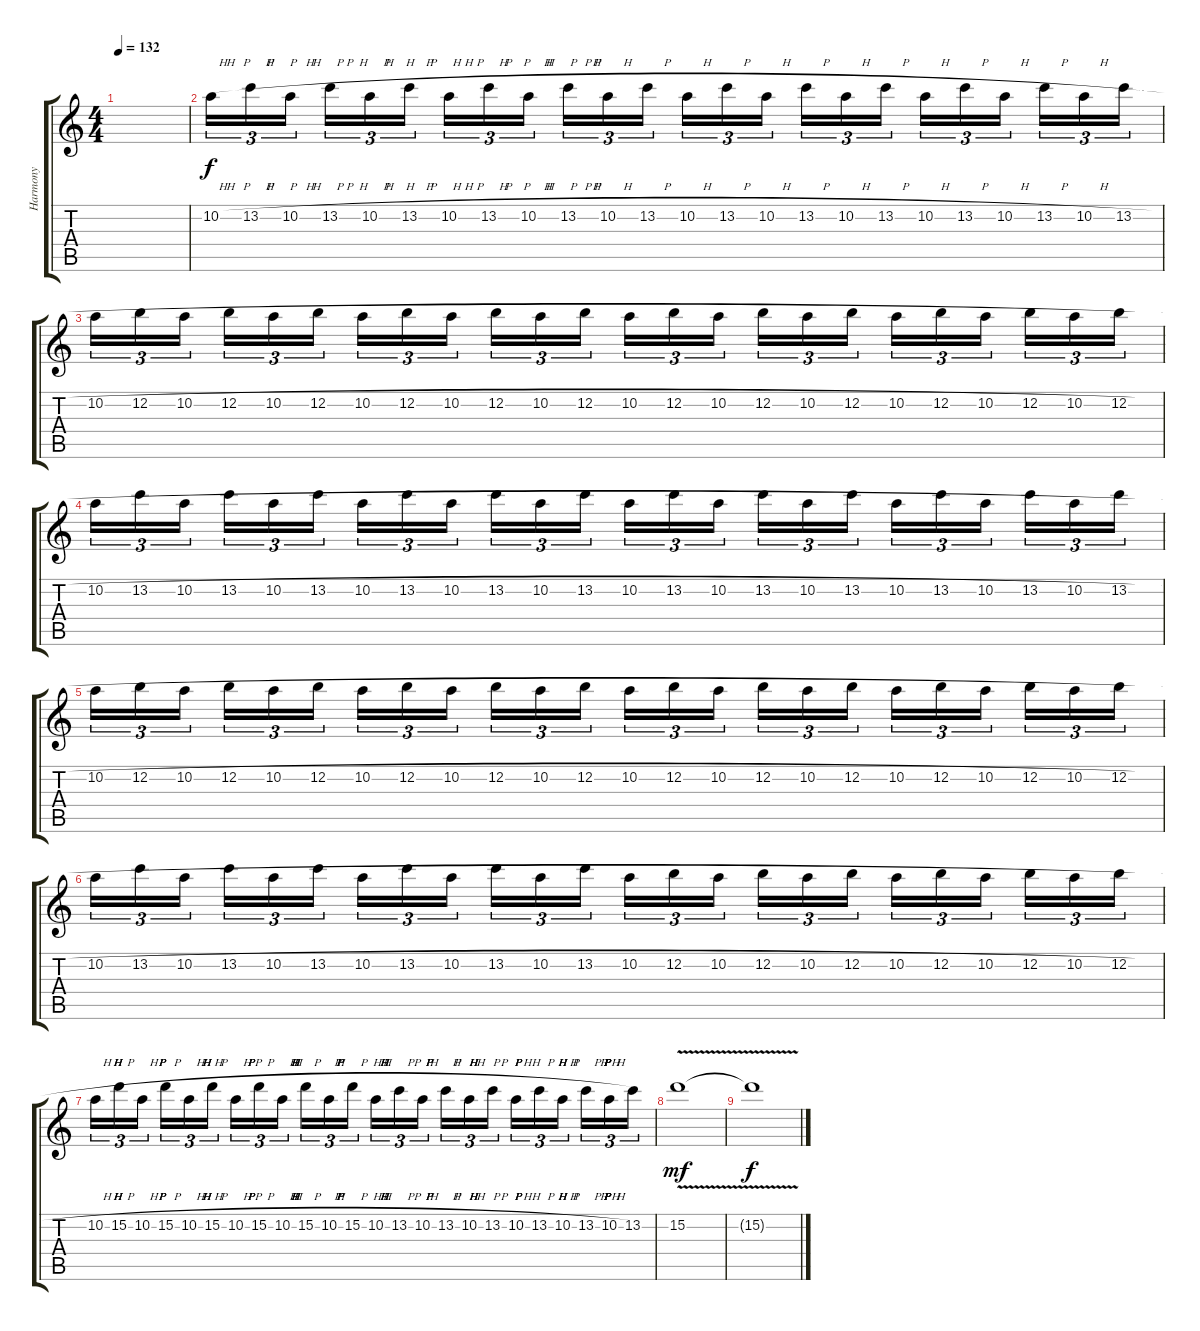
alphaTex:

\track ("Harmony" "Harmony") {instrument overdrivenguitar}
\staff {score tabs}
\tuning (E4 B3 G3 D3 A2 E2) {hide}
\ts (4 4)
\tempo 132
\clef g2
\ks c
|
10.2{h}.16{tu (3 2) volume 11} 13.2{h}.16{tu (3 2)} 10.2{h}.16{tu (3 2)} 13.2{h}.16{tu (3 2)} 10.2{h}.16{tu (3 2)} 13.2{h}.16{tu (3 2)} 10.2{h}.16{tu (3 2)} 13.2{h}.16{tu (3 2)} 10.2{h}.16{tu (3 2)} 13.2{h}.16{tu (3 2)} 10.2{h}.16{tu (3 2)} 13.2{h}.16{tu (3 2)} 10.2{h}.16{tu (3 2)} 13.2{h}.16{tu (3 2)} 10.2{h}.16{tu (3 2)} 13.2{h}.16{tu (3 2)} 10.2{h}.16{tu (3 2)} 13.2{h}.16{tu (3 2)} 10.2{h}.16{tu (3 2)} 13.2{h}.16{tu (3 2)} 10.2{h}.16{tu (3 2)} 13.2{h}.16{tu (3 2)} 10.2{h}.16{tu (3 2)} 13.2{h}.16{tu (3 2)} |
10.2{h}.16{tu (3 2)} 12.2{h}.16{tu (3 2)} 10.2{h}.16{tu (3 2)} 12.2{h}.16{tu (3 2)} 10.2{h}.16{tu (3 2)} 12.2{h}.16{tu (3 2)} 10.2{h}.16{tu (3 2)} 12.2{h}.16{tu (3 2)} 10.2{h}.16{tu (3 2)} 12.2{h}.16{tu (3 2)} 10.2{h}.16{tu (3 2)} 12.2{h}.16{tu (3 2)} 10.2{h}.16{tu (3 2)} 12.2{h}.16{tu (3 2)} 10.2{h}.16{tu (3 2)} 12.2{h}.16{tu (3 2)} 10.2{h}.16{tu (3 2)} 12.2{h}.16{tu (3 2)} 10.2{h}.16{tu (3 2)} 12.2{h}.16{tu (3 2)} 10.2{h}.16{tu (3 2)} 12.2{h}.16{tu (3 2)} 10.2{h}.16{tu (3 2)} 12.2{h}.16{tu (3 2)} |
10.2{h}.16{tu (3 2)} 13.2{h}.16{tu (3 2)} 10.2{h}.16{tu (3 2)} 13.2{h}.16{tu (3 2)} 10.2{h}.16{tu (3 2)} 13.2{h}.16{tu (3 2)} 10.2{h}.16{tu (3 2)} 13.2{h}.16{tu (3 2)} 10.2{h}.16{tu (3 2)} 13.2{h}.16{tu (3 2)} 10.2{h}.16{tu (3 2)} 13.2{h}.16{tu (3 2)} 10.2{h}.16{tu (3 2)} 13.2{h}.16{tu (3 2)} 10.2{h}.16{tu (3 2)} 13.2{h}.16{tu (3 2)} 10.2{h}.16{tu (3 2)} 13.2{h}.16{tu (3 2)} 10.2{h}.16{tu (3 2)} 13.2{h}.16{tu (3 2)} 10.2{h}.16{tu (3 2)} 13.2{h}.16{tu (3 2)} 10.2{h}.16{tu (3 2)} 13.2{h}.16{tu (3 2)} |
10.2{h}.16{tu (3 2)} 12.2{h}.16{tu (3 2)} 10.2{h}.16{tu (3 2)} 12.2{h}.16{tu (3 2)} 10.2{h}.16{tu (3 2)} 12.2{h}.16{tu (3 2)} 10.2{h}.16{tu (3 2)} 12.2{h}.16{tu (3 2)} 10.2{h}.16{tu (3 2)} 12.2{h}.16{tu (3 2)} 10.2{h}.16{tu (3 2)} 12.2{h}.16{tu (3 2)} 10.2{h}.16{tu (3 2)} 12.2{h}.16{tu (3 2)} 10.2{h}.16{tu (3 2)} 12.2{h}.16{tu (3 2)} 10.2{h}.16{tu (3 2)} 12.2{h}.16{tu (3 2)} 10.2{h}.16{tu (3 2)} 12.2{h}.16{tu (3 2)} 10.2{h}.16{tu (3 2)} 12.2{h}.16{tu (3 2)} 10.2{h}.16{tu (3 2)} 12.2{h}.16{tu (3 2)} |
10.2{h}.16{tu (3 2)} 13.2{h}.16{tu (3 2)} 10.2{h}.16{tu (3 2)} 13.2{h}.16{tu (3 2)} 10.2{h}.16{tu (3 2)} 13.2{h}.16{tu (3 2)} 10.2{h}.16{tu (3 2)} 13.2{h}.16{tu (3 2)} 10.2{h}.16{tu (3 2)} 13.2{h}.16{tu (3 2)} 10.2{h}.16{tu (3 2)} 13.2{h}.16{tu (3 2)} 10.2{h}.16{tu (3 2)} 12.2{h}.16{tu (3 2)} 10.2{h}.16{tu (3 2)} 12.2{h}.16{tu (3 2)} 10.2{h}.16{tu (3 2)} 12.2{h}.16{tu (3 2)} 10.2{h}.16{tu (3 2)} 12.2{h}.16{tu (3 2)} 10.2{h}.16{tu (3 2)} 12.2{h}.16{tu (3 2)} 10.2{h}.16{tu (3 2)} 12.2{h}.16{tu (3 2)} |
10.2{h}.16{tu (3 2)} 15.2{h}.16{tu (3 2)} 10.2{h}.16{tu (3 2)} 15.2{h}.16{tu (3 2)} 10.2{h}.16{tu (3 2)} 15.2{h}.16{tu (3 2)} 10.2{h}.16{tu (3 2)} 15.2{h}.16{tu (3 2)} 10.2{h}.16{tu (3 2)} 15.2{h}.16{tu (3 2)} 10.2{h}.16{tu (3 2)} 15.2{h}.16{tu (3 2)} 10.2{h}.16{tu (3 2)} 13.2{h}.16{tu (3 2)} 10.2{h}.16{tu (3 2)} 13.2{h}.16{tu (3 2)} 10.2{h}.16{tu (3 2)} 13.2{h}.16{tu (3 2)} 10.2{h}.16{tu (3 2)} 13.2{h}.16{tu (3 2)} 10.2{h}.16{tu (3 2)} 13.2{h}.16{tu (3 2)} 10.2{h}.16{tu (3 2)} 13.2.16{tu (3 2)} |
15.2{v}.1{dy mf} |
15.2{t}.1{dy f}
